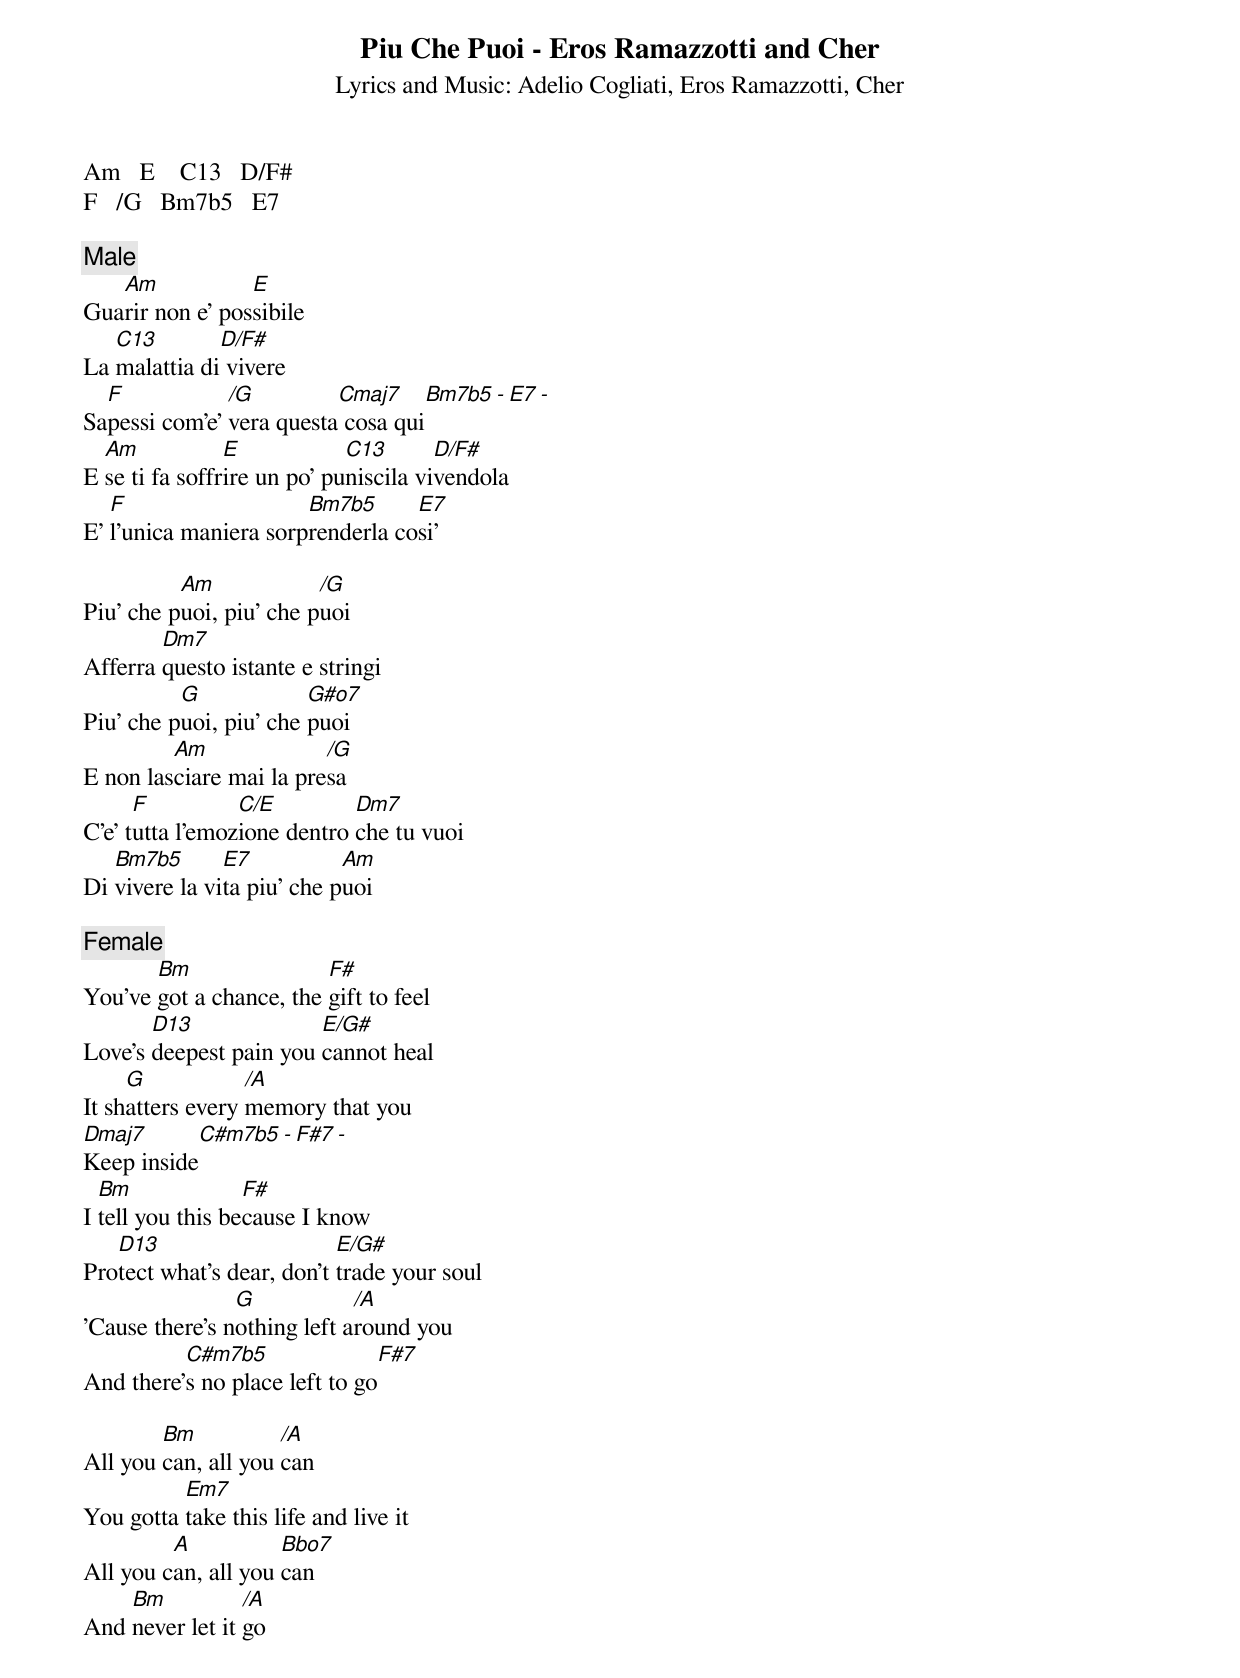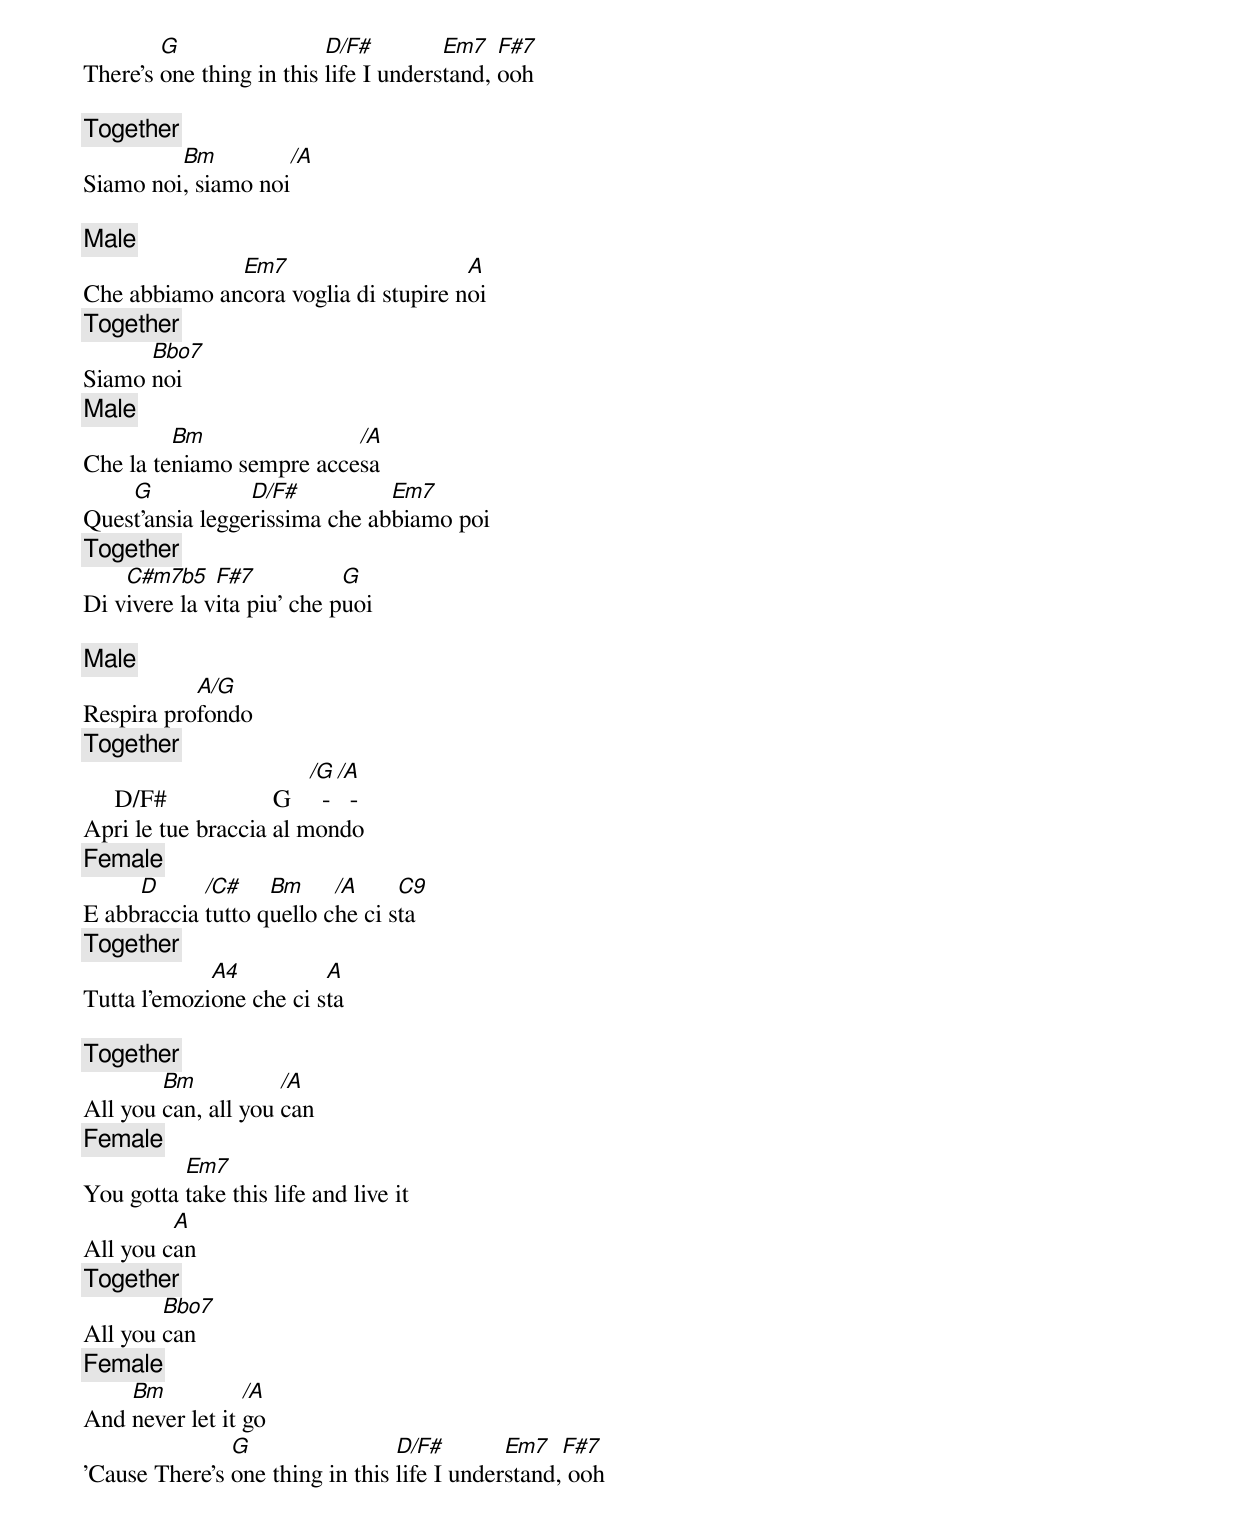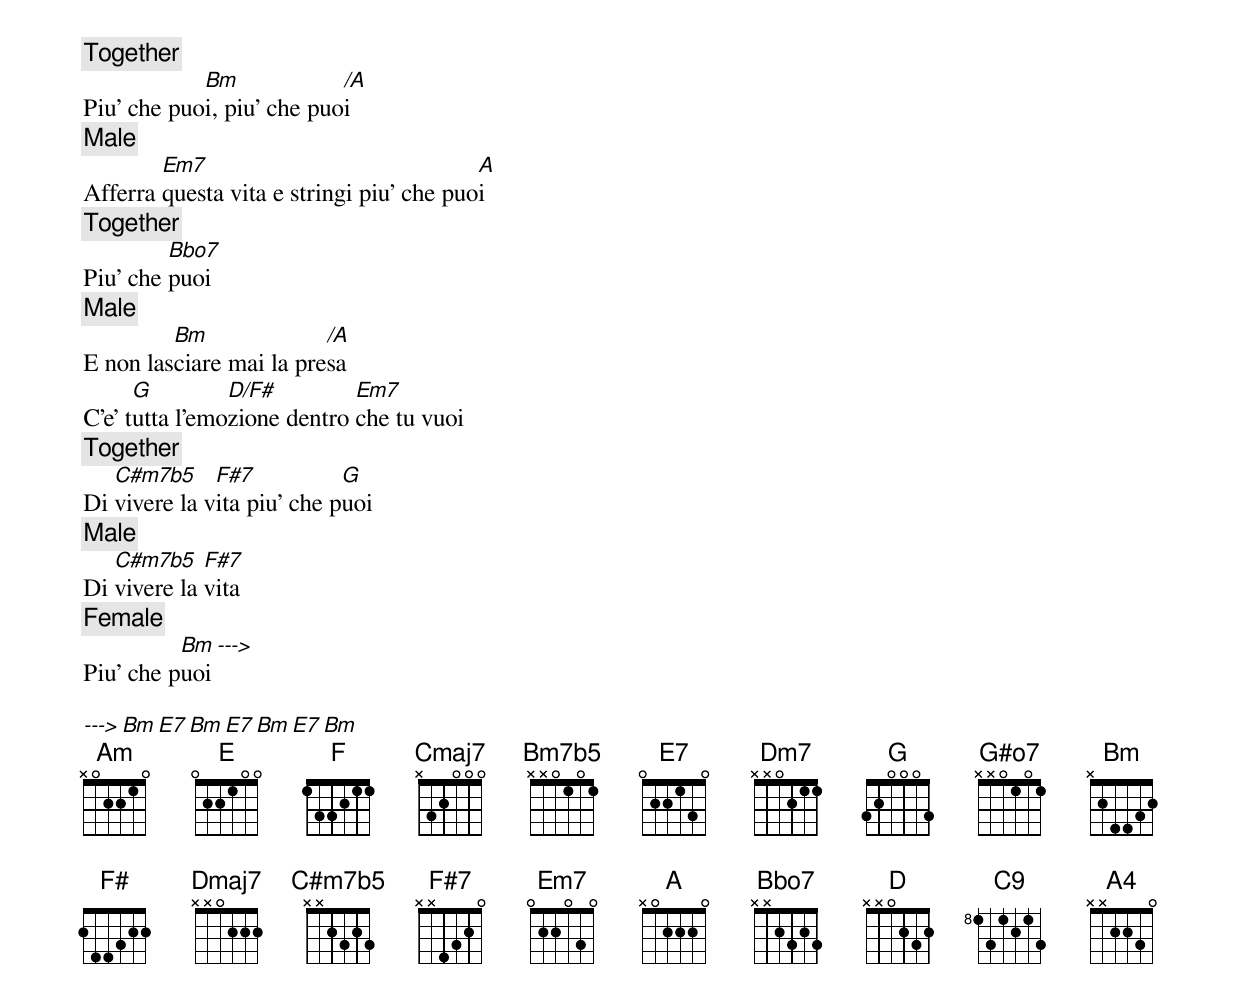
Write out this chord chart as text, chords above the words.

Piu Che Puoi - Eros Ramazzotti and Cher
Lyrics and Music: Adelio Cogliati, Eros Ramazzotti, Cher

Am   E    C13   D/F#
F   /G   Bm7b5   E7

[Male]
   Am            E
Guarir non e' possibile
   C13        D/F#
La malattia di vivere
  F            /G         Cmaj7      Bm7b5       -   E7   -
Sapessi com'e' vera questa cosa qui
  Am            E            C13       D/F#
E se ti fa soffrire un po' puniscila vivendola
   F                   Bm7b5      E7
E' l'unica maniera sorprenderla cosi'

          Am             /G
Piu' che puoi, piu' che puoi
        Dm7
Afferra questo istante e stringi
          G             G#o7
Piu' che puoi, piu' che puoi
         Am              /G
E non lasciare mai la presa
      F          C/E         Dm7
C'e' tutta l'emozione dentro che tu vuoi
   Bm7b5       E7           Am
Di vivere la vita piu' che puoi

[Female]
       Bm                F#
You've got a chance, the gift to feel
       D13              E/G#
Love's deepest pain you cannot heal
     G            /A
It shatters every memory that you
Dmaj7        C#m7b5        -   F#7    -
Keep inside
  Bm              F#
I tell you this because I know
   D13                     E/G#
Protect what's dear, don't trade your soul
                G            /A
'Cause there's nothing left around you
          C#m7b5                F#7
And there's no place left to go

        Bm           /A
All you can, all you can
          Em7
You gotta take this life and live it
         A           Bbo7
All you can, all you can
    Bm           /A
And never let it go
        G                 D/F#         Em7   F#7
There's one thing in this life I understand, ooh

[Together]
         Bm         /A
Siamo noi, siamo noi

[Male]
              Em7                     A
Che abbiamo ancora voglia di stupire noi
[Together]
      Bbo7
Siamo noi
[Male]
         Bm               /A
Che la teniamo sempre accesa
    G            D/F#          Em7
Quest'ansia leggerissima che abbiamo poi
[Together]
    C#m7b5    F#7           G
Di vivere la vita piu' che puoi

[Male]
           A/G
Respira profondo
[Together]
     D/F#                 G   [/G]  - [/A]  -
Apri le tue braccia al mondo
[Female]
     D      /C#    Bm     /A     C9
E abbraccia tutto quello che ci sta
[Together]
             A4          A
Tutta l'emozione che ci sta

[Together]
        Bm           /A
All you can, all you can
[Female]
          Em7
You gotta take this life and live it
         A
All you can
[Together]
        Bbo7
All you can
[Female]
    Bm           /A
And never let it go
               G                 D/F#        Em7   F#7
'Cause There's one thing in this life I understand, ooh

[Together]
            Bm             /A
Piu' che puoi, piu' che puoi
[Male]
        Em7                               A
Afferra questa vita e stringi piu' che puoi
[Together]
         Bbo7
Piu' che puoi
[Male]
         Bm              /A
E non lasciare mai la presa
      G         D/F#         Em7
C'e' tutta l'emozione dentro che tu vuoi
[Together]
   C#m7b5     F#7           G
Di vivere la vita piu' che puoi
[Male]
   C#m7b5    F#7
Di vivere la vita
[Female]
          Bm   --->
Piu' che puoi

--->   Bm   E7   Bm   E7   Bm   E7   Bm
